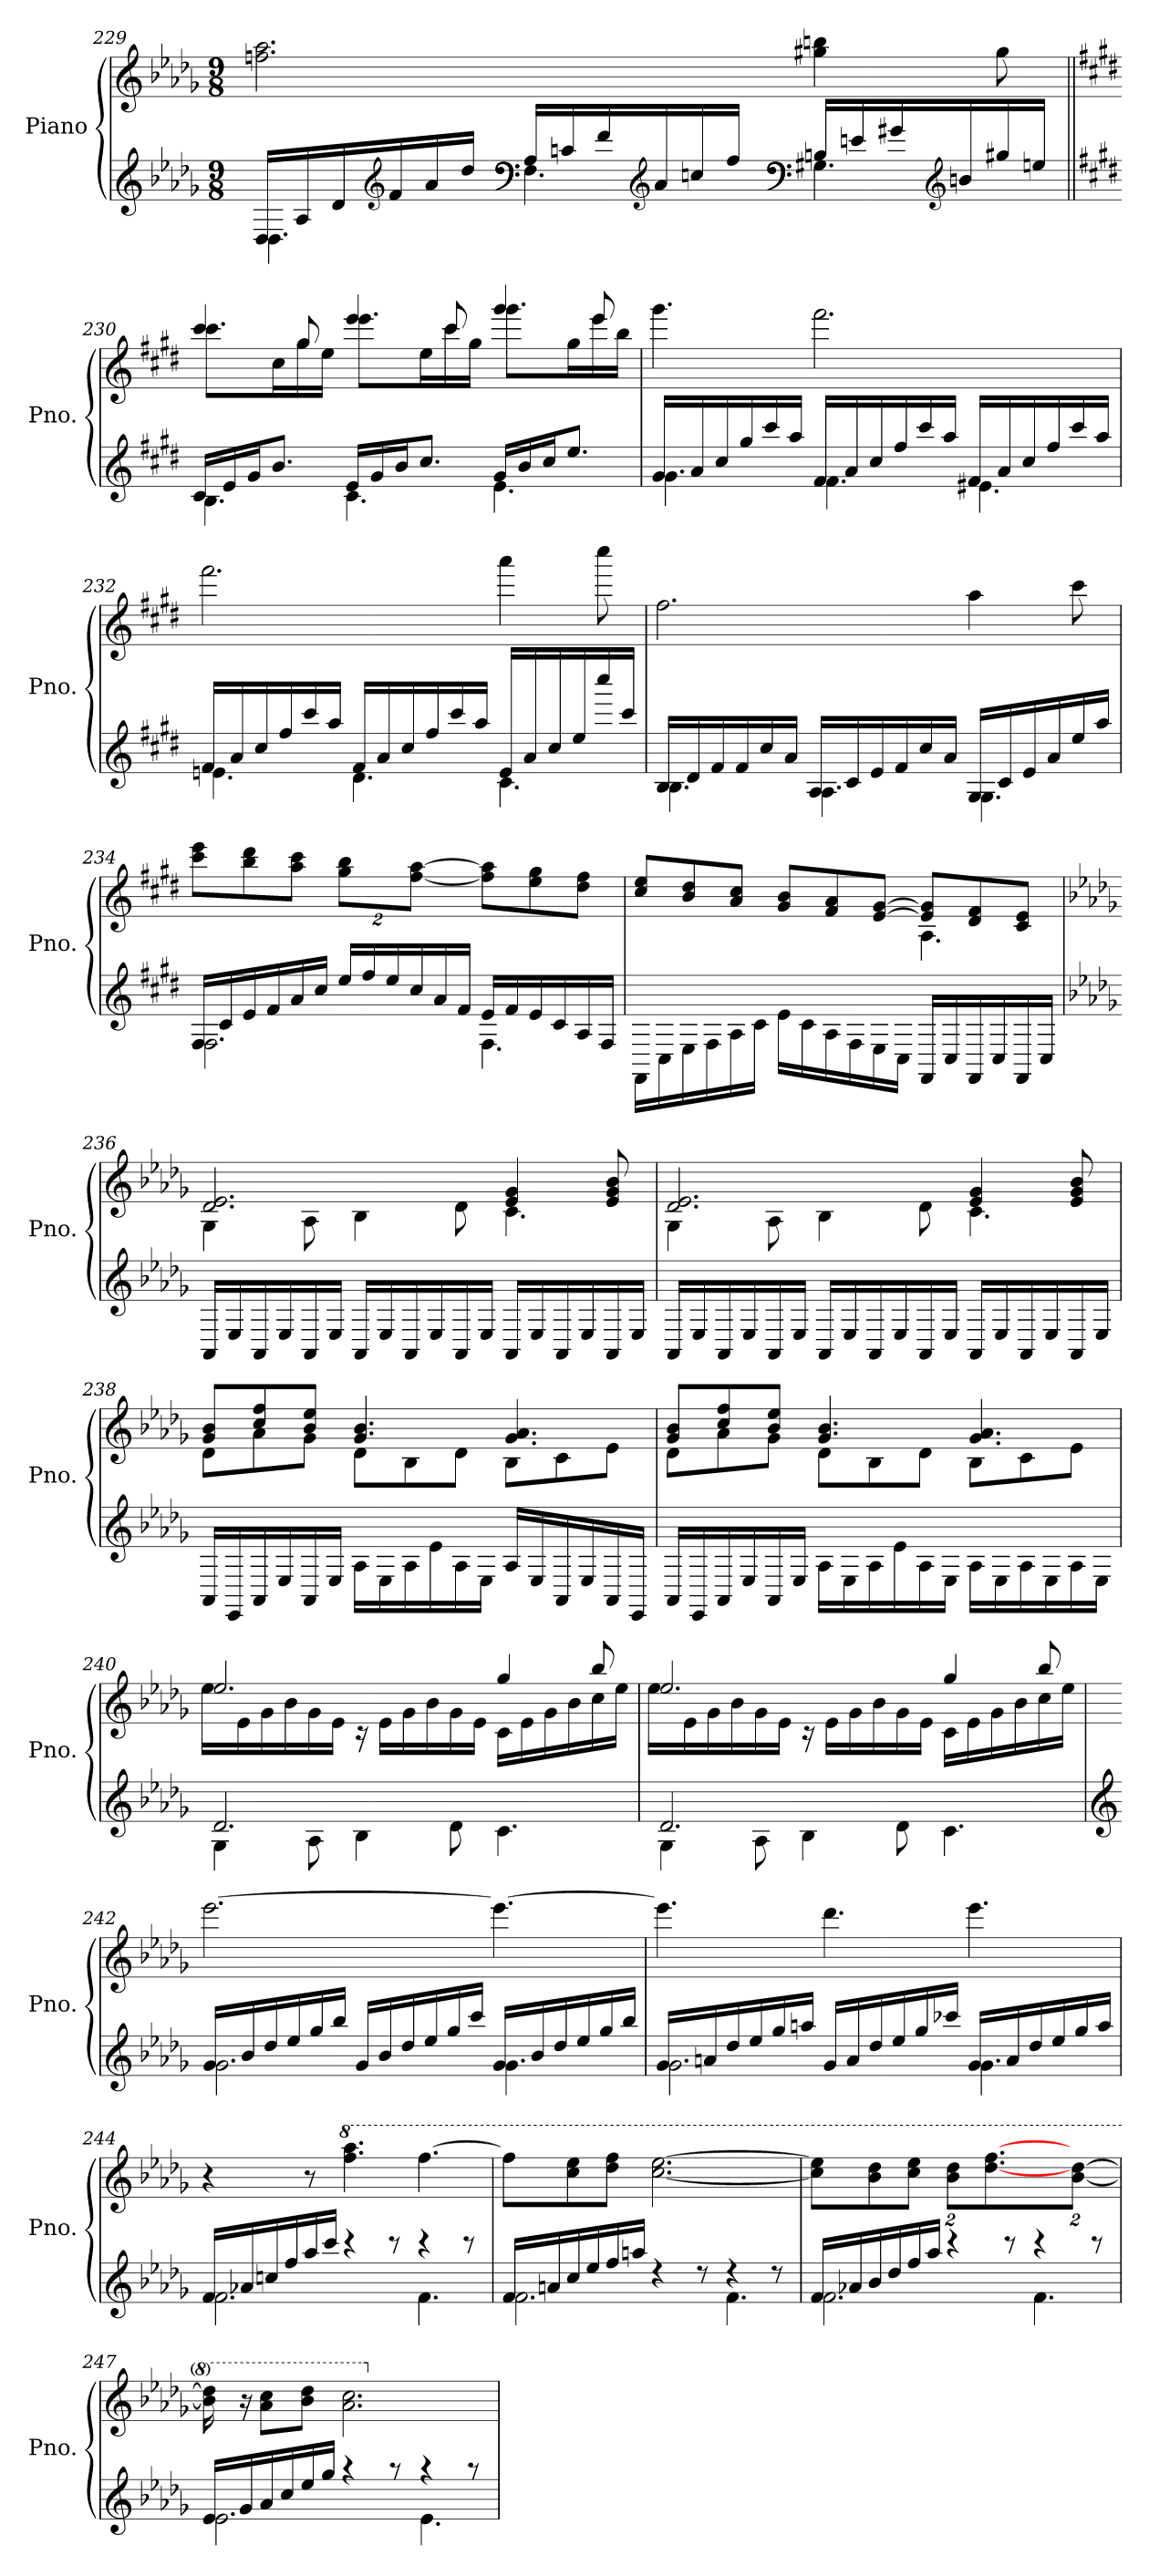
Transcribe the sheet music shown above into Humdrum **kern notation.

**kern	**kern
*part1	*part1
*staff2	*staff1
*I"Piano	*
*I'Pno.	*
!!LO:LB:g=z
*clefG2	*clefG2
*k[b-e-a-d-g-]	*k[b-e-a-d-g-]
*M9/8	*M9/8
=229	=229
*^	*
16D-/LL	4.D-\	2.ffn\ 2.aa-\
16A-/	.	.
16d-/	.	.
*clefG2	*	*
16f/	.	.
16a-/	.	.
16dd-/JJ	.	.
*clefF4	*	*
16A-/LL	4.F\	.
16cn/	.	.
16f/	.	.
*clefG2	*	*
16a-/	.	.
16ccn/	.	.
16ff/JJ	.	.
*clefF4	*	*
16Bn/LL	4.G#X\	4gg#X\ 4bbn\
16en/	.	.
16g#X/	.	.
*clefG2	*	*
16bn/	.	.
16gg#X/	.	8gg#\
16een/JJ	.	.
!!LO:LB:g=z
=230||	=230||	=230||
*k[f#c#g#d#]	*	*k[f#c#g#d#]
*	*	*^
16c#/LL	4.B\	4ccc#/	8.ccc#\L
16e/	.	.	.
16g#/J	.	.	.
8.b/J	.	.	16cc#\L
.	.	8gg#/	16gg#\
.	.	.	16ee\JJ
16e/LL	4.c#\	4eee/	8.eee\L
16g#/	.	.	.
16b/J	.	.	.
8.cc#/J	.	.	16ee\L
.	.	8ccc#/	16ccc#\
.	.	.	16gg#\JJ
16g#/LL	4.e\	4ggg#/	8.ggg#\L
16b/	.	.	.
16cc#/J	.	.	.
8.ee/J	.	.	16gg#\L
.	.	8eee/	16eee\
.	.	.	16bb\JJ
*	*	*v	*v
!!LO:LB:g=z
=231	=231	=231
16g#/LL	4.g#\	4.ggg#\
16a/	.	.
16cc#/	.	.
16gg#/	.	.
16ccc#/	.	.
16aa/JJ	.	.
16f#/LL	4.f#\	2.fff#\
16a/	.	.
16cc#/	.	.
16ff#/	.	.
16ccc#/	.	.
16aa/JJ	.	.
16f#/LL	4.e#X\	.
16a/	.	.
16cc#/	.	.
16ff#/	.	.
16ccc#/	.	.
16aa/JJ	.	.
!!LO:LB:g=z
=232	=232	=232
16f#/LL	4.en\	2.fff#\
16a/	.	.
16cc#/	.	.
16ff#/	.	.
16ccc#/	.	.
16aa/JJ	.	.
16f#/LL	4.d#\	.
16a/	.	.
16cc#/	.	.
16ff#/	.	.
16ccc#/	.	.
16aa/JJ	.	.
16e/LL	4.c#\	4aaa\
16a/	.	.
16cc#/	.	.
16ee/	.	.
16cccc#/	.	8cccc#\
16ccc#/JJ	.	.
!!LO:PB:g=z
=233	=233	=233
16B/LL	4.B\	2.ff#\
16d#/	.	.
16f#/	.	.
16f#/	.	.
16cc#/	.	.
16a/JJ	.	.
16A/LL	4.A\	.
16c#/	.	.
16e/	.	.
16f#/	.	.
16cc#/	.	.
16a/JJ	.	.
16G#/LL	4.G#\	4aa\
16c#/	.	.
16e/	.	.
16a/	.	.
16ee/	.	8ccc#\
16aa/JJ	.	.
=234	=234	=234
16F#/LL	2.F#\	8ccc#\ 8eee\L
16c#/	.	.
16e/	.	8bb\ 8ddd#\
16f#/	.	.
16a/	.	8aa\ 8ccc#\J
16cc#/JJ	.	.
*	*	*Xbrackettup
16ee/LL	.	16%3gg#\ 16%3bb\L
16ff#/	.	.
16ee/	.	.
16cc#/	.	[16%3ff#\ [16%3aa\J
16a/	.	.
16f#/JJ	.	.
16e/LL	4.F#\	8ff#\] 8aa\]L
16f#/	.	.
16e/	.	8ee\ 8gg#\
16c#/	.	.
16A/	.	8dd#\ 8ff#\J
16F#/JJ	.	.
*v	*v	*
!!LO:LB:g=z
=235	=235
*	*^
16FF#\LL	8cc#/ 8ee/L	2.ryy
16C#\	.	.
16E\	8b/ 8dd#/	.
16F#\	.	.
16A\	8a/ 8cc#/J	.
16c#\JJ	.	.
16e\LL	8g#/ 8b/L	.
16c#\	.	.
16A\	8f#/ 8a/	.
16F#\	.	.
16E\	[8e/ [8g#/J	.
16C#\JJ	.	.
16FF#/LL	8e/] 8g#/]L	4.A\
16C#/	.	.
16FF#/	8d#/ 8f#/	.
16C#/	.	.
16FF#/	8c#/ 8e/J	.
16C#/JJ	.	.
=236	=236	=236
*k[b-e-a-d-g-]	*k[b-e-a-d-g-]	*
16AA-/LL	2.d-/ 2.e-/	4G-\
16E-/	.	.
16AA-/	.	.
16E-/	.	.
16AA-/	.	8A-\
16E-/JJ	.	.
16AA-/LL	.	4B-\
16E-/	.	.
16AA-/	.	.
16E-/	.	.
16AA-/	.	8d-\
16E-/JJ	.	.
16AA-/LL	4e-/ 4g-/	4.c\
16E-/	.	.
16AA-/	.	.
16E-/	.	.
16AA-/	8e-/ 8g-/ 8b-/	.
16E-/JJ	.	.
!!LO:LB:g=z	!!
=237	=237	=237
16AA-/LL	2.d-/ 2.e-/	4G-\
16E-/	.	.
16AA-/	.	.
16E-/	.	.
16AA-/	.	8A-\
16E-/JJ	.	.
16AA-/LL	.	4B-\
16E-/	.	.
16AA-/	.	.
16E-/	.	.
16AA-/	.	8d-\
16E-/JJ	.	.
16AA-/LL	4e-/ 4g-/	4.c\
16E-/	.	.
16AA-/	.	.
16E-/	.	.
16AA-/	8e-/ 8g-/ 8b-/	.
16E-/JJ	.	.
=238	=238	=238
16AA-/LL	8g-/ 8b-/L	8d-\L
16EE-/	.	.
16AA-/	8cc/ 8ff/	8a-\
16E-/	.	.
16AA-/	8b-/ 8ee-/J	8g-\J
16E-/JJ	.	.
16A-\LL	4.g-/ 4.b-/	8d-\L
16E-\	.	.
16A-\	.	8B-\
16e-\	.	.
16A-\	.	8d-\J
16E-\JJ	.	.
16A-/LL	4.g-/ 4.a-/	8B-\L
16E-/	.	.
16AA-/	.	8c\
16E-/	.	.
16AA-/	.	8e-\J
16EE-/JJ	.	.
!!LO:LB:g=z	!!
=239	=239	=239
16AA-/LL	8g-/ 8b-/L	8d-\L
16EE-/	.	.
16AA-/	8cc/ 8ff/	8a-\
16E-/	.	.
16AA-/	8b-/ 8ee-/J	8g-\J
16E-/JJ	.	.
16A-\LL	4.g-/ 4.b-/	8d-\L
16E-\	.	.
16A-\	.	8B-\
16e-\	.	.
16A-\	.	8d-\J
16E-\JJ	.	.
16A-\LL	4.g-/ 4.a-/	8B-\L
16E-\	.	.
16A-\	.	8c\
16E-\	.	.
16A-\	.	8e-\J
16E-\JJ	.	.
=240	=240	=240
*^	*	*
2.d-/	4G-\	2.ee-/	16ee-\LL
.	.	.	16e-\
.	.	.	16g-\
.	.	.	16b-\
.	8A-\	.	16g-\
.	.	.	16e-\JJ
.	4B-\	.	16r
.	.	.	16e-\LL
.	.	.	16g-\
.	.	.	16b-\
.	8d-\	.	16g-\
.	.	.	16e-\JJ
4ryy	4.c\	4gg-/	16c\LL
.	.	.	16e-\
.	.	.	16g-\
.	.	.	16b-\
8ryy	.	8bb-/	16cc\
.	.	.	16ee-\JJ
!!LO:LB:g=z	!!
=241	=241	=241	=241
2.d-/	4G-\	2.ee-/	16ee-\LL
.	.	.	16e-\
.	.	.	16g-\
.	.	.	16b-\
.	8A-\	.	16g-\
.	.	.	16e-\JJ
.	4B-\	.	16r
.	.	.	16e-\LL
.	.	.	16g-\
.	.	.	16b-\
.	8d-\	.	16g-\
.	.	.	16e-\JJ
4ryy	4.c\	4gg-/	16c\LL
.	.	.	16e-\
.	.	.	16g-\
.	.	.	16b-\
8ryy	.	8bb-/	16cc\
.	.	.	16ee-\JJ
*	*	*v	*v
=242	=242	=242
*clefG2	*	*
16g-/LL	2.g-\	[2.eee-\
16b-/	.	.
16dd-/	.	.
16ee-/	.	.
16gg-/	.	.
16bb-/JJ	.	.
16g-/LL	.	.
16b-/	.	.
16dd-/	.	.
16ee-/	.	.
16gg-/	.	.
16ccc/JJ	.	.
16g-/LL	4.g-\	4.eee-\_
16b-/	.	.
16dd-/	.	.
16ee-/	.	.
16gg-/	.	.
16bb-/JJ	.	.
!!LO:LB:g=z
=243	=243	=243
16g-/LL	2.g-\	4.eee-\]
16an/	.	.
16dd-/	.	.
16ee-/	.	.
16gg-/	.	.
16aan/JJ	.	.
16g-/LL	.	4.ddd-\
16a/	.	.
16dd-/	.	.
16ee-/	.	.
16gg-/	.	.
16ccc-X/JJ	.	.
16g-/LL	4.g-\	4.eee-\
16a/	.	.
16dd-/	.	.
16ee-/	.	.
16gg-/	.	.
16aa/JJ	.	.
=244	=244	=244
16f/LL	2.f\	4r
16a-X/	.	.
16ccn/	.	.
16ff/	.	.
16aa-/	.	8r
16ccc/JJ	.	.
*	*	*8va
4r	.	4.fff\ 4.aaa-\
8r	.	.
4r	4.f\	[4.fff\
8r	.	.
!!LO:PB:g=z
=245	=245	=245
16f/LL	2.f\	8fff\L]
16an/	.	.
16cc/	.	8ccc\ 8eee-\
16ee-/	.	.
16ff/	.	8ddd-\ 8fff\J
16aan/JJ	.	.
4r	.	[2.ccc\ [2.eee-\
8r	.	.
4r	4.f\	.
8r	.	.
=246	=246	=246
16f/LL	2.f\	8ccc\] 8eee-\]L
16a-X/	.	.
16b-/	.	8bb-\ 8ddd-\
16dd-/	.	.
16ff/	.	8ccc\ 8eee-\J
16aa-/JJ	.	.
4r	.	16%3bb-\ 16%3ddd-\L
.	.	[4.ddd-\ [4.fff\
8r	.	.
4r	4.f\	.
.	.	[16%3bb-\ [16%3ddd-\J
8r	.	.
=247	=247	=247
16e-/LL	2.e-\	16bb-\] 16ddd-\]
16g-/	.	16r
16a-/	.	8aa-\ 8ccc\L
16cc/	.	.
16ee-/	.	8bb-\ 8ddd-\J
16gg-/JJ	.	.
4r	.	2.aa-\ 2.ccc\
8r	.	.
4r	4.e-\	.
8r	.	.
*v	*v	*
*	*X8va
=	=
*-	*-
